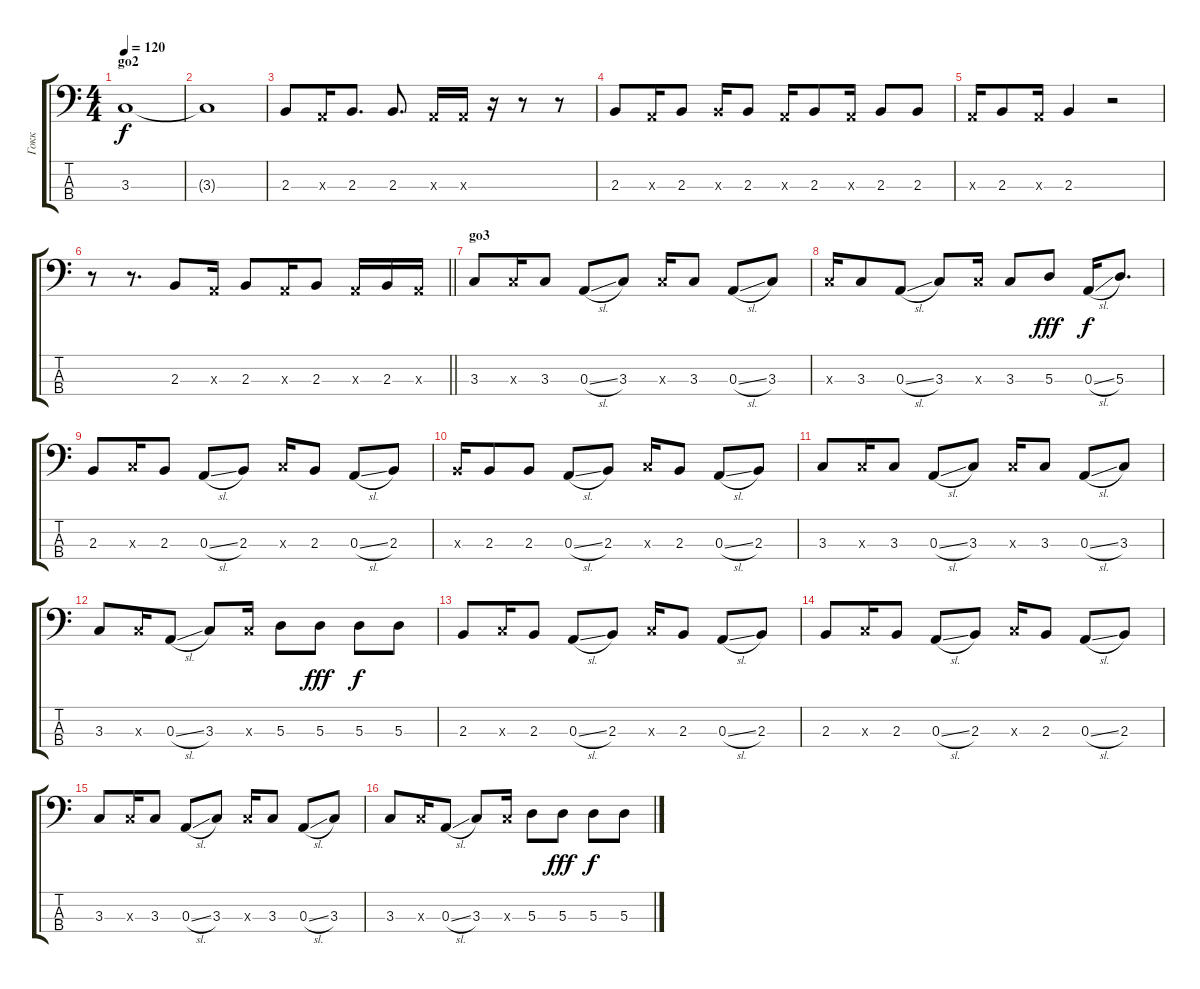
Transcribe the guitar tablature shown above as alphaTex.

\track ("Гокк" "Гокк") {instrument electricbassfinger}
\staff {score tabs}
\tuning (G2 D2 A1 E1) {hide}
\ts (4 4)
\section ("" "go2")
\tempo 120
\clef f4
\ks c
3.3.1{dy f} |
3.3{t}.1 |
2.3.8 0.3{x}.16 2.3.8{d} 2.3.8{d} 0.3{x}.16 0.3{x}.16 r.16 r.8 r.8 |
2.3.8 0.3{x}.16 2.3.8 2.3{x}.16 2.3.8 0.3{x}.16 2.3.8 0.3{x}.16 2.3.8 2.3.8 |
0.3{x}.16 2.3.8 0.3{x}.16 2.3.4 r.2 |
\barLineRight lightlight
r.8 r.8{d} 2.3.8 0.3{x}.16 2.3.8 0.3{x}.16 2.3.8 0.3{x}.16 2.3.16 0.3{x}.16 |
\section ("" "go3")
3.3.8 3.3{x}.16 3.3.8 0.3{sl}.8 3.3.8 3.3{x}.16 3.3.8 0.3{sl}.8 3.3.8 |
3.3{x}.16 3.3.8 0.3{sl}.8 3.3.8 3.3{x}.16 3.3.8 5.3.8{dy fff} 0.3{sl}.16{dy f} 5.3.8{d} |
2.3.8 3.3{x}.16 2.3.8 0.3{sl}.8 2.3.8 3.3{x}.16 2.3.8 0.3{sl}.8 2.3.8 |
2.3{x}.16 2.3.8 2.3.8 0.3{sl}.8 2.3.8 3.3{x}.16 2.3.8 0.3{sl}.8 2.3.8 |
3.3.8 3.3{x}.16 3.3.8 0.3{sl}.8 3.3.8 3.3{x}.16 3.3.8 0.3{sl}.8 3.3.8 |
3.3.8 3.3{x}.16 0.3{sl}.8 3.3.8 3.3{x}.16 5.3.8 5.3.8{dy fff} 5.3.8{dy f} 5.3.8 |
2.3.8 3.3{x}.16 2.3.8 0.3{sl}.8 2.3.8 3.3{x}.16 2.3.8 0.3{sl}.8 2.3.8 |
2.3.8 3.3{x}.16 2.3.8 0.3{sl}.8 2.3.8 3.3{x}.16 2.3.8 0.3{sl}.8 2.3.8 |
3.3.8 3.3{x}.16 3.3.8 0.3{sl}.8 3.3.8 3.3{x}.16 3.3.8 0.3{sl}.8 3.3.8 |
3.3.8 3.3{x}.16 0.3{sl}.8 3.3.8 3.3{x}.16 5.3.8 5.3.8{dy fff} 5.3.8{dy f} 5.3.8
